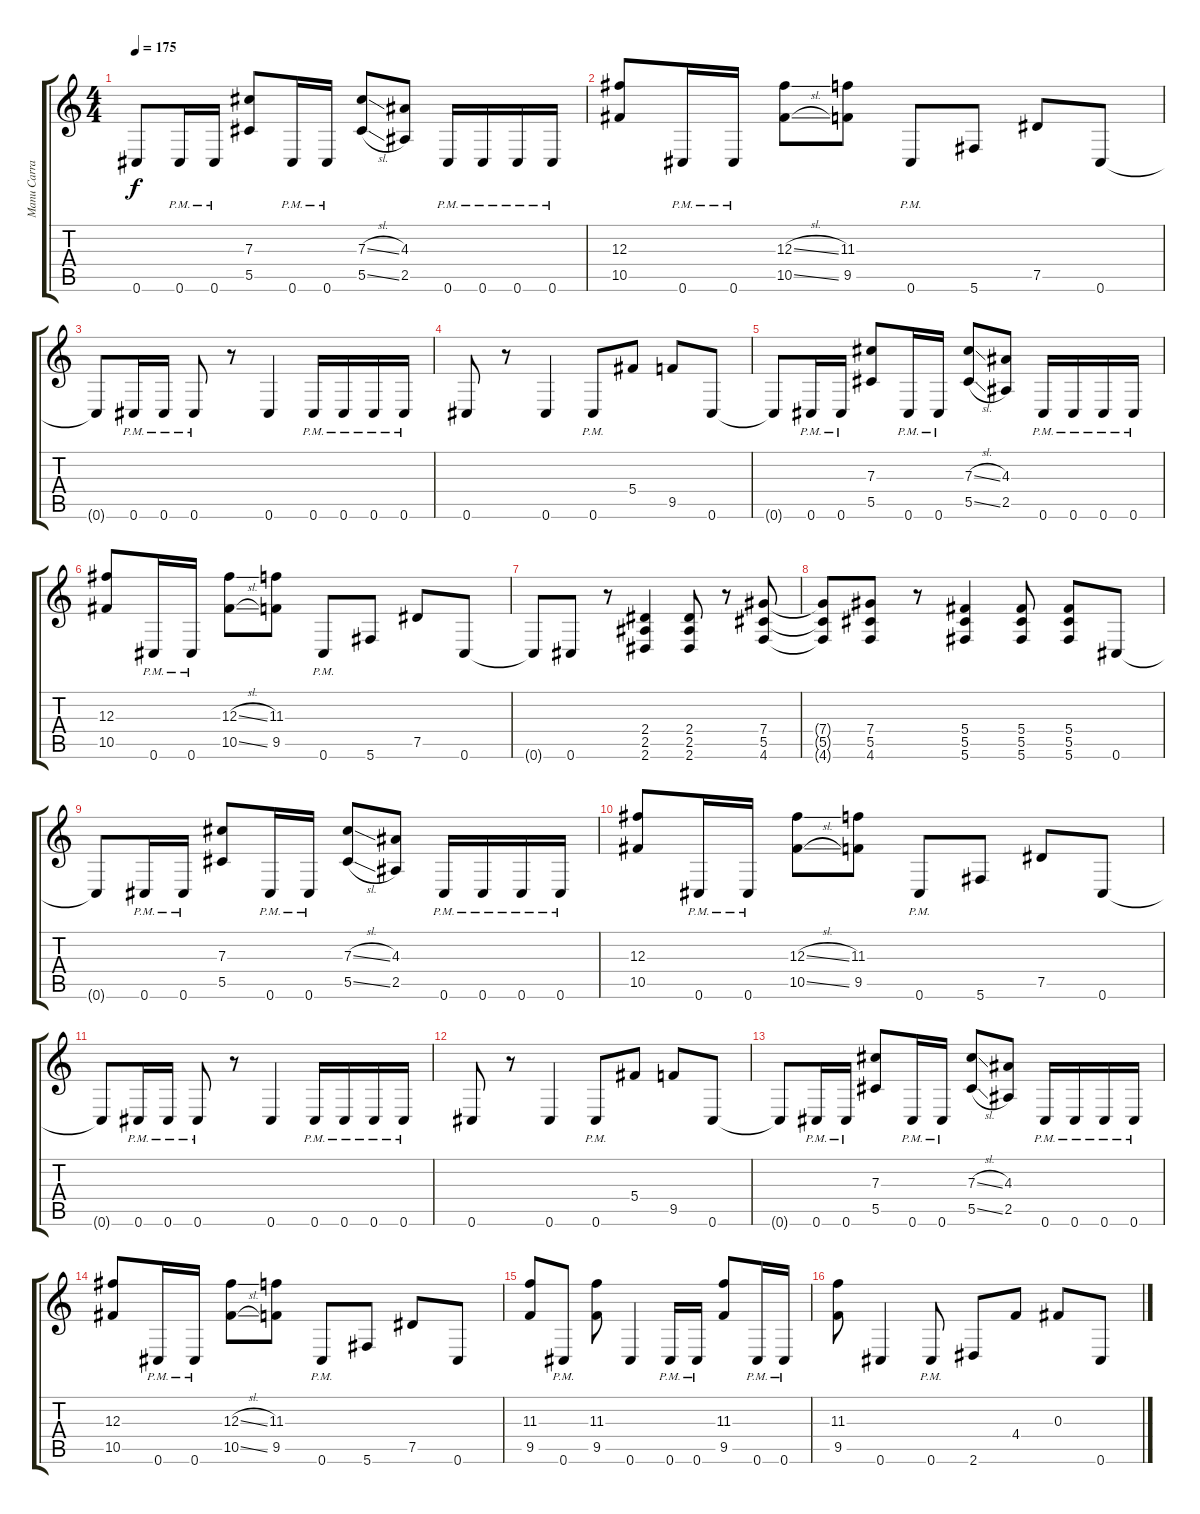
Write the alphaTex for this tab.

\track ("Manu Carrasco" "Manu Carra") {instrument distortionguitar}
\staff {score tabs}
\tuning (Eb4 Bb3 Gb3 Db3 Ab2 Db2) {hide}
\ts (4 4)
\tempo 175
\clef g2
\ks c
0.6{t}.8{dy f} 0.6{pm}.16 0.6{pm}.16 (7.3 5.5).8 0.6{pm}.16 0.6{pm}.16 (7.3{sl} 5.5{sl}).8 (4.3 2.5).8 0.6{pm}.16 0.6{pm}.16 0.6{pm}.16 0.6{pm}.16 |
(12.3 10.5).8 0.6{pm}.16 0.6{pm}.16 (12.3{sl} 10.5{sl}).8 (11.3 9.5).8 0.6{pm}.8 5.6.8 7.5.8 0.6.8 |
0.6{t}.8 0.6{pm}.16 0.6{pm}.16 0.6{pm}.8 r.8 0.6.4 0.6{pm}.16 0.6{pm}.16 0.6{pm}.16 0.6{pm}.16 |
0.6.8 r.8 0.6.4 0.6{pm}.8 5.4.8 9.5.8 0.6.8 |
0.6{t}.8 0.6{pm}.16 0.6{pm}.16 (7.3 5.5).8 0.6{pm}.16 0.6{pm}.16 (7.3{sl} 5.5{sl}).8 (4.3 2.5).8 0.6{pm}.16 0.6{pm}.16 0.6{pm}.16 0.6{pm}.16 |
(12.3 10.5).8 0.6{pm}.16 0.6{pm}.16 (12.3{sl} 10.5{sl}).8 (11.3 9.5).8 0.6{pm}.8 5.6.8 7.5.8 0.6.8 |
0.6{t}.8 0.6.8 r.8 (2.4 2.5 2.6).4 (2.4 2.5 2.6).8 r.8 (7.4 5.5 4.6).8 |
(7.4{t} 5.5{t} 4.6{t}).8 (7.4 5.5 4.6).8 r.8 (5.4 5.5 5.6).4 (5.4 5.5 5.6).8 (5.4 5.5 5.6).8 0.6.8 |
0.6{t}.8 0.6{pm}.16 0.6{pm}.16 (7.3 5.5).8 0.6{pm}.16 0.6{pm}.16 (7.3{sl} 5.5{sl}).8 (4.3 2.5).8 0.6{pm}.16 0.6{pm}.16 0.6{pm}.16 0.6{pm}.16 |
(12.3 10.5).8 0.6{pm}.16 0.6{pm}.16 (12.3{sl} 10.5{sl}).8 (11.3 9.5).8 0.6{pm}.8 5.6.8 7.5.8 0.6.8 |
0.6{t}.8 0.6{pm}.16 0.6{pm}.16 0.6{pm}.8 r.8 0.6.4 0.6{pm}.16 0.6{pm}.16 0.6{pm}.16 0.6{pm}.16 |
0.6.8 r.8 0.6.4 0.6{pm}.8 5.4.8 9.5.8 0.6.8 |
0.6{t}.8 0.6{pm}.16 0.6{pm}.16 (7.3 5.5).8 0.6{pm}.16 0.6{pm}.16 (7.3{sl} 5.5{sl}).8 (4.3 2.5).8 0.6{pm}.16 0.6{pm}.16 0.6{pm}.16 0.6{pm}.16 |
(12.3 10.5).8 0.6{pm}.16 0.6{pm}.16 (12.3{sl} 10.5{sl}).8 (11.3 9.5).8 0.6{pm}.8 5.6.8 7.5.8 0.6.8 |
(11.3 9.5).8 0.6{pm}.8 (11.3 9.5).8 0.6.4 0.6{pm}.16 0.6{pm}.16 (11.3 9.5).8 0.6{pm}.16 0.6{pm}.16 |
(11.3 9.5).8 0.6.4 0.6{pm}.8 2.6.8 4.4.8 0.3.8 0.6.8
